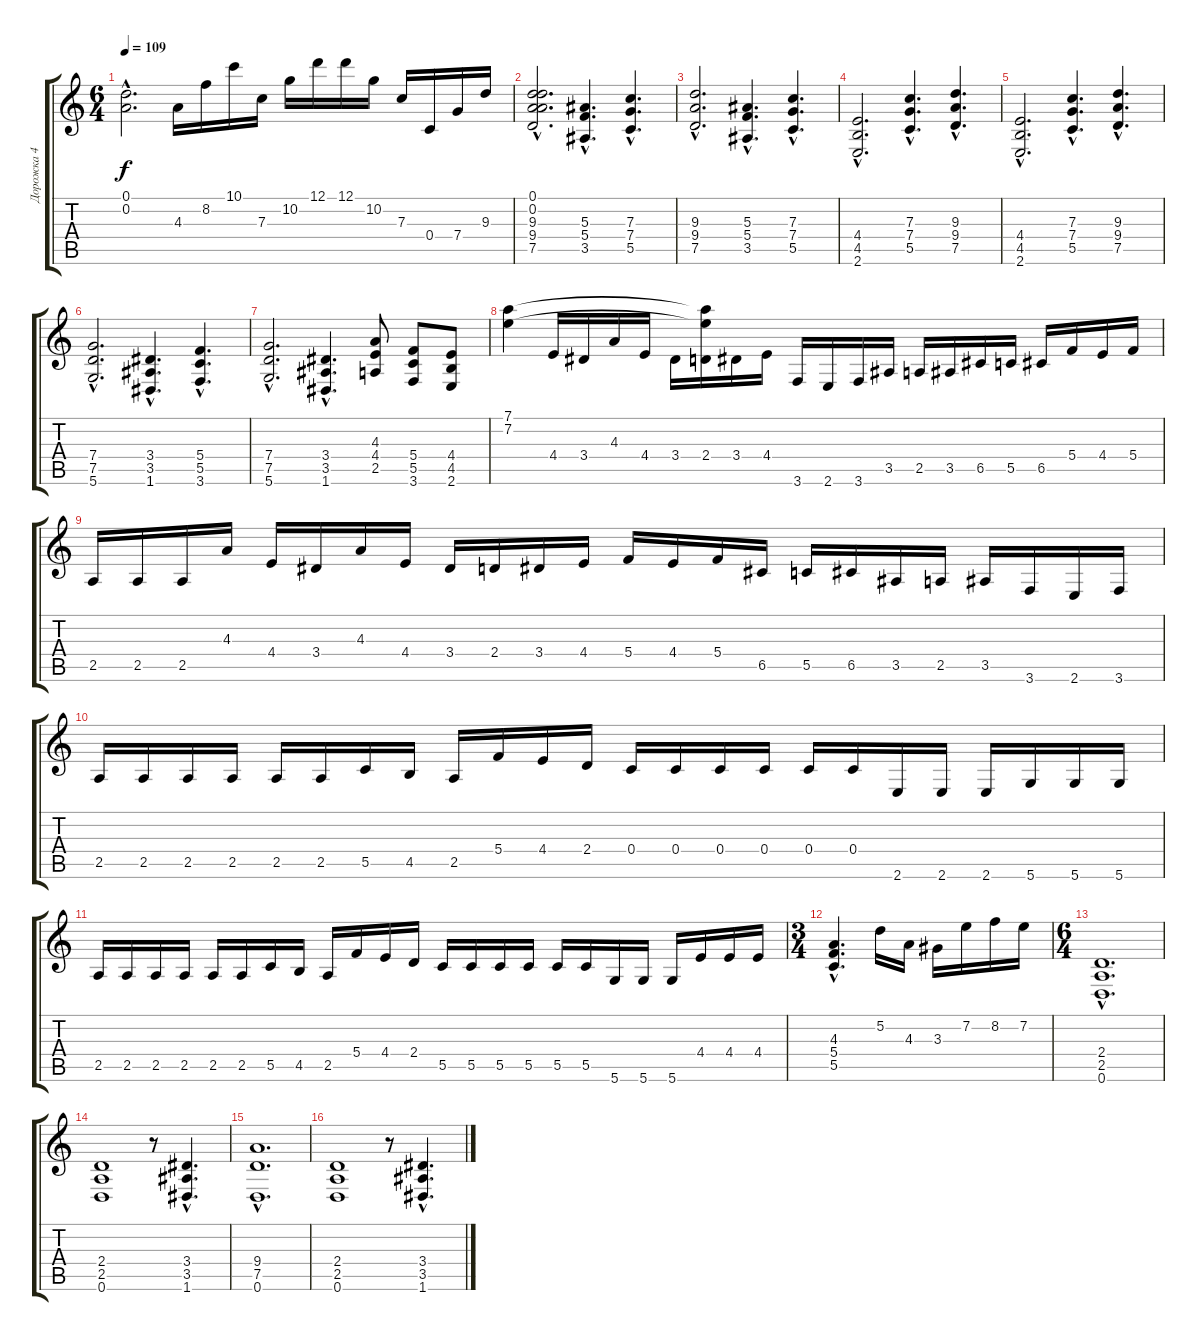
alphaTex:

\track ("Дорожка 4" "Дорожка 4") {instrument distortionguitar}
\staff {score tabs}
\tuning (D4 A3 F3 C3 G2 D2) {hide}
\ts (6 4)
\tempo 109
\clef g2
\ks c
(0.1{hac} 0.2{hac}).2{d dy f} 4.3.16 8.2.16 10.1.16 7.3.16 10.2.16 12.1.16 12.1.16 10.2.16 7.3.16 0.4.16 7.4.16 9.3.16 |
(0.1{hac} 0.2{hac} 9.3{hac} 9.4{hac} 7.5{hac}).2{d} (5.3{hac} 5.4{hac} 3.5{hac}).4{d} (7.3{hac} 7.4{hac} 5.5{hac}).4{d} |
(9.3{hac} 9.4{hac} 7.5{hac}).2{d} (5.3{hac} 5.4{hac} 3.5{hac}).4{d} (7.3{hac} 7.4{hac} 5.5{hac}).4{d} |
(4.4{hac} 4.5{hac} 2.6{hac}).2{d} (7.3{hac} 7.4{hac} 5.5{hac}).4{d} (9.3{hac} 9.4{hac} 7.5{hac}).4{d} |
(4.4{hac} 4.5{hac} 2.6{hac}).2{d} (7.3{hac} 7.4{hac} 5.5{hac}).4{d} (9.3{hac} 9.4{hac} 7.5{hac}).4{d} |
(7.4{hac} 7.5{hac} 5.6{hac}).2{d} (3.4{hac} 3.5{hac} 1.6{hac}).4{d} (5.4{hac} 5.5{hac} 3.6{hac}).4{d} |
(7.4{hac} 7.5{hac} 5.6{hac}).2{d} (3.4{hac} 3.5{hac} 1.6{hac}).4{d} (4.3 4.4 2.5).8 (5.4 5.5 3.6).8 (4.4 4.5 2.6).8 |
(7.1 7.2).4 4.4.16 3.4.16 4.3.16 4.4.16 3.4.16 (7.1{t} 7.2{t} 2.4).16 3.4.16 4.4.16 3.6.16 2.6.16 3.6.16 3.5.16 2.5.16 3.5.16 6.5.16 5.5.16 6.5.16 5.4.16 4.4.16 5.4.16 |
2.5.16 2.5.16 2.5.16 4.3.16 4.4.16 3.4.16 4.3.16 4.4.16 3.4.16 2.4.16 3.4.16 4.4.16 5.4.16 4.4.16 5.4.16 6.5.16 5.5.16 6.5.16 3.5.16 2.5.16 3.5.16 3.6.16 2.6.16 3.6.16 |
2.5.16 2.5.16 2.5.16 2.5.16 2.5.16 2.5.16 5.5.16 4.5.16 2.5.16 5.4.16 4.4.16 2.4.16 0.4.16 0.4.16 0.4.16 0.4.16 0.4.16 0.4.16 2.6.16 2.6.16 2.6.16 5.6.16 5.6.16 5.6.16 |
2.5.16 2.5.16 2.5.16 2.5.16 2.5.16 2.5.16 5.5.16 4.5.16 2.5.16 5.4.16 4.4.16 2.4.16 5.5.16 5.5.16 5.5.16 5.5.16 5.5.16 5.5.16 5.6.16 5.6.16 5.6.16 4.4.16 4.4.16 4.4.16 |
\ts (3 4)
(4.3{hac} 5.4 5.5{hac}).4{d} 5.2.16 4.3.16 3.3.16 7.2.16 8.2.16 7.2.16 |
\ts (6 4)
(2.4{hac} 2.5{hac} 0.6{hac}).1{d} |
(2.4 2.5 0.6).1 r.8 (3.4{hac} 3.5{hac} 1.6{hac}).4{d} |
(9.4{hac} 7.5{hac} 0.6{hac}).1{d} |
(2.4 2.5 0.6).1 r.8 (3.4{hac} 3.5{hac} 1.6{hac}).4{d}
